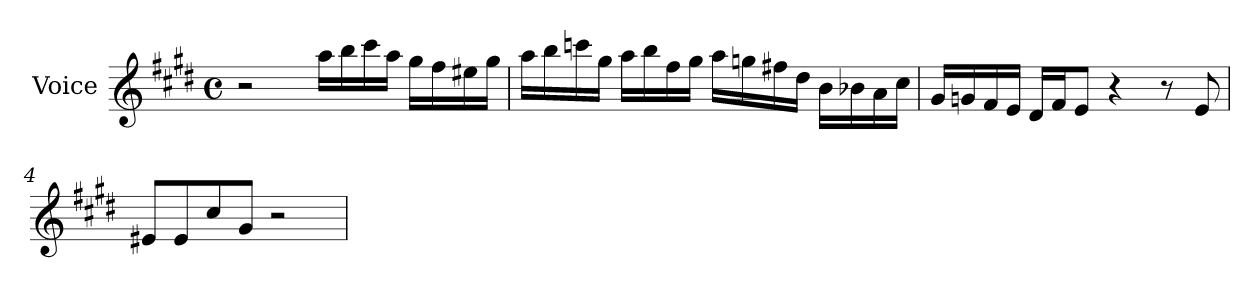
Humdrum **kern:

**kern
*part1
*staff1
*I"Voice
*I'Voice
*clefG2
*k[f#c#g#d#]
*M4/4
*met(c)
=1
2rcc
16aa\LL
16bb\
16ccc#\
16aa\JJ
16gg#\LL
16ff#\
16ee#X\
16gg#\JJ
=2
16aa\LL
16bb\
16cccn\
16gg#\JJ
16aa\LL
16bb\
16ff#\
16gg#\JJ
16aa\LL
16ggn\
16ff#X\
16dd#\JJ
16b\LL
16b-X\
16a\
16cc#\JJ
=3
16g#/LL
16gn/
16f#/
16e/JJ
16d#/LL
16f#/J
8e/J
4r
8r
8e/
=4
8e#X/L
8e#/
8cc#/
8g#/J
2rcc
=
*-
